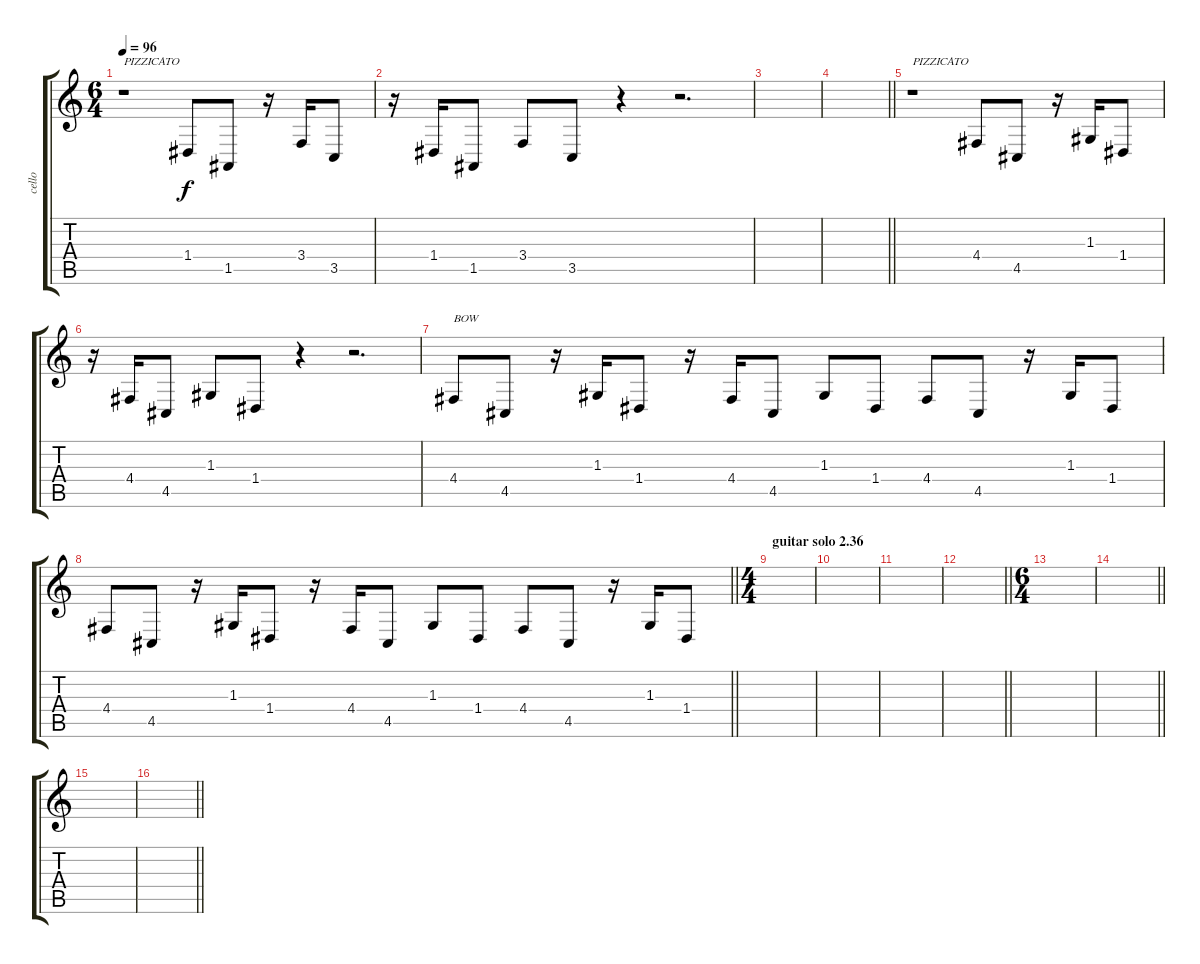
\track ("cello" "cello") {instrument cello}
\staff {score tabs}
\tuning (E4 B3 G3 D3 A2 E2) {hide}
\ts (6 4)
\tempo 96
\clef g2
\ks c
r.1{txt "PIZZICATO" dy f instrument pizzicatostrings} 1.4.8 1.5.8 r.16 3.4.16 3.5.8 |
r.16 1.4.16 1.5.8 3.4.8 3.5.8 r.4 r.2{d} |
|
\barLineRight lightlight
|
r.1{txt "PIZZICATO"} 4.4.8 4.5.8 r.16 1.3.16 1.4.8 |
r.16 4.4.16 4.5.8 1.3.8 1.4.8 r.4 r.2{d} |
4.4.8{txt "BOW" instrument cello} 4.5.8 r.16 1.3.16 1.4.8 r.16 4.4.16 4.5.8 1.3.8 1.4.8 4.4.8 4.5.8 r.16 1.3.16 1.4.8 |
\barLineRight lightlight
4.4.8 4.5.8 r.16 1.3.16 1.4.8 r.16 4.4.16 4.5.8 1.3.8 1.4.8 4.4.8 4.5.8 r.16 1.3.16 1.4.8 |
\ts (4 4)
\section ("" "guitar solo 2.36")
|
|
|
\barLineRight lightlight
|
\ts (6 4)
|
\barLineRight lightlight
|
|
\barLineRight lightlight
